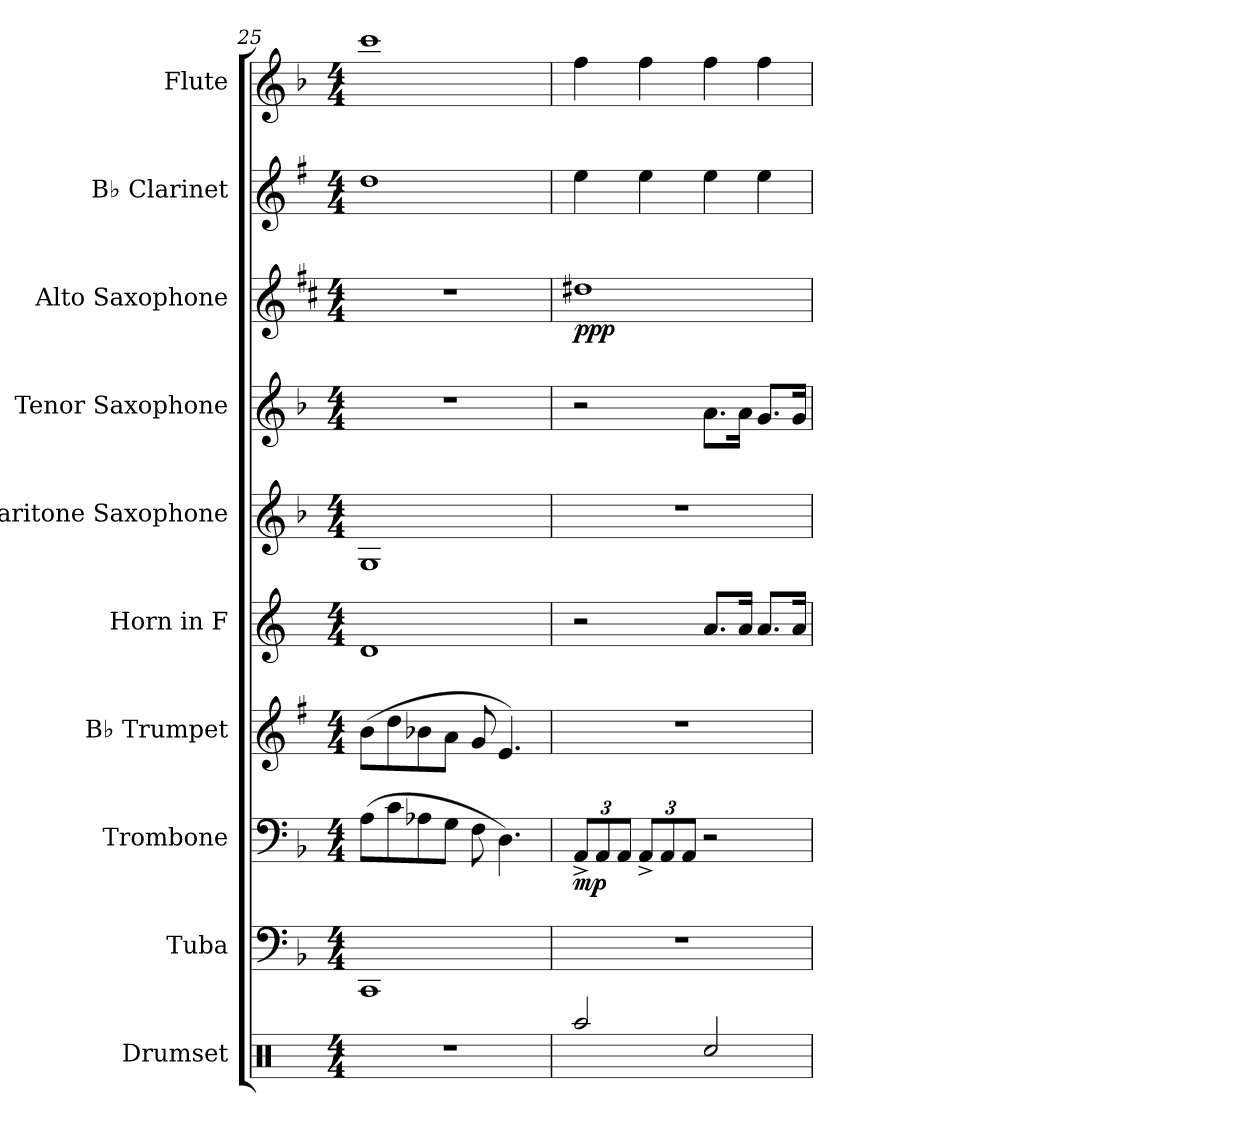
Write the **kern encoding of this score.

**kern	**kern	**kern	**dynam	**kern	**kern	**kern	**kern	**kern	**dynam	**kern	**kern
*part10	*part9	*part8	*part8	*part7	*part6	*part5	*part4	*part3	*part3	*part2	*part1
*staff10	*staff9	*staff8	*staff8	*staff7	*staff6	*staff5	*staff4	*staff3	*staff3	*staff2	*staff1
*I"Drumset	*I"Tuba	*I"Trombone	*	*I"B♭ Trumpet	*I"Horn in F	*I"Baritone Saxophone	*I"Tenor Saxophone	*I"Alto Saxophone	*	*I"B♭ Clarinet	*I"Flute
*I'Drs.	*I'Tba.	*I'Tbn.	*	*I'B♭ Tpt.	*	*I'Bar. Sax.	*I'T. Sax.	*I'A. Sax.	*	*I'B♭ Cl.	*I'Fl.
*clefX	*clefF4	*clefF4	*	*clefG2	*clefG2	*clefG2	*clefG2	*clefG2	*	*clefG2	*clefG2
*	*	*	*	*ITrd1c2	*ITrd4c7	*ITrd12c21	*ITrd8c14	*ITrd5c9	*	*ITrd1c2	*
*k[]	*k[b-]	*k[b-]	*	*k[b-]	*k[b-]	*k[b-]	*k[b-]	*k[b-]	*	*k[b-]	*k[b-]
*M4/4	*M4/4	*M4/4	*	*M4/4	*M4/4	*M4/4	*M4/4	*M4/4	*	*M4/4	*M4/4
=25	=25	=25	=25	=25	=25	=25	=25	=25	=25	=25	=25
1r	1CC	(8A\L	.	(8a\L	1G	1GG	1r	1r	.	1cc	1ccc
.	.	8c\	.	8cc\	.	.	.	.	.	.	.
.	.	8A-X\	.	8a-X\	.	.	.	.	.	.	.
.	.	8G\J	.	8g\J	.	.	.	.	.	.	.
.	.	8F\	.	8f/	.	.	.	.	.	.	.
.	.	4.D\)	.	4.d/)	.	.	.	.	.	.	.
!!LO:PB:g=z
=26	=26	=26	=26	=26	=26	=26	=26	=26	=26	=26	=26
*	*	*Xbrackettup	*	*	*	*	*	*	*	*	*
!	!	!	!LO:DY:b	!	!	!	!	!	!LO:DY:b	!	!
2Raa/	1r	12AA^/L	mp	1r	2r	1r	2r	1f#X	ppp	4dd\	4ff\
.	.	12AA/	.	.	.	.	.	.	.	.	.
.	.	12AA/J	.	.	.	.	.	.	.	.	.
.	.	12AA^/L	.	.	.	.	.	.	.	4dd\	4ff\
.	.	12AA/	.	.	.	.	.	.	.	.	.
.	.	12AA/J	.	.	.	.	.	.	.	.	.
2Rcc/	.	2r	.	.	8.d/L	.	8.A\L	.	.	4dd\	4ff\
.	.	.	.	.	16d/Jk	.	16A\Jk	.	.	.	.
.	.	.	.	.	8.d/L	.	8.G/L	.	.	4dd\	4ff\
.	.	.	.	.	16d/Jk	.	16G/Jk	.	.	.	.
=	=	=	=	=	=	=	=	=	=	=	=
*-	*-	*-	*-	*-	*-	*-	*-	*-	*-	*-	*-
